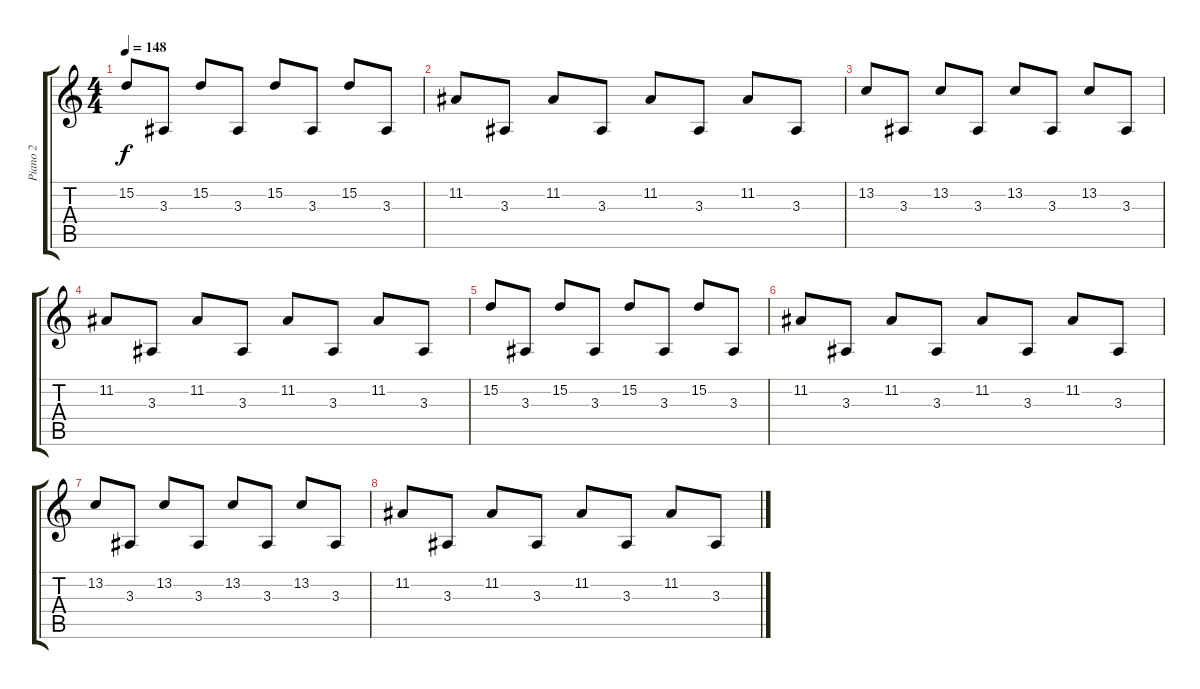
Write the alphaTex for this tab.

\track ("Piano 2" "Piano 2") {instrument acousticgrandpiano}
\staff {score tabs}
\tuning (E4 B3 G3 D3 A2 E2) {hide}
\ts (4 4)
\tempo 148
\clef g2
\ks c
15.2.8{dy f} 3.3.8 15.2.8 3.3.8 15.2.8 3.3.8 15.2.8 3.3.8 |
11.2.8 3.3.8 11.2.8 3.3.8 11.2.8 3.3.8 11.2.8 3.3.8 |
13.2.8 3.3.8 13.2.8 3.3.8 13.2.8 3.3.8 13.2.8 3.3.8 |
11.2.8 3.3.8 11.2.8 3.3.8 11.2.8 3.3.8 11.2.8 3.3.8 |
15.2.8 3.3.8 15.2.8 3.3.8 15.2.8 3.3.8 15.2.8 3.3.8 |
11.2.8 3.3.8 11.2.8 3.3.8 11.2.8 3.3.8 11.2.8 3.3.8 |
13.2.8 3.3.8 13.2.8 3.3.8 13.2.8 3.3.8 13.2.8 3.3.8 |
11.2.8 3.3.8 11.2.8 3.3.8 11.2.8 3.3.8 11.2.8 3.3.8
